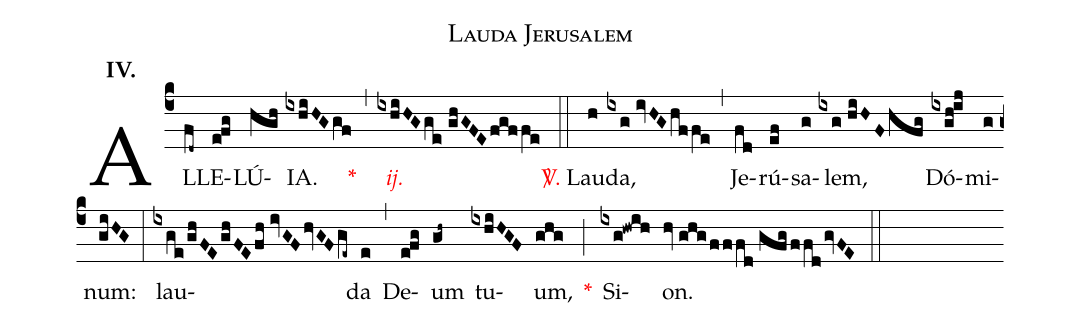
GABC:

name:Lauda Jerusalem;
mode:IV.;
office-part:Alleluia;
%%
(c4) AL(fd~)LE(e!fg)LÚ(hgh)IA.(ixhiHGgf) <v>\red{*}</v>(,) <v>\redit{ij.}</v>(ixhiHGge//ghGFE/fgffe) (::) <v>\red{\Vbar.}</v> Lau(h)da,(ixg//ivHG/hffe) (,) Je(fd)rú(ef)sa(g)lem,(ixg//hiHFhfg) Dó(ixgh!ij)mi(g)num:(giHG) (:) lau(ixge/ghFEghFEfh//ivGFhvGFge~)da(e) (,) De(e!fg)um(gh~) tu(ixhiHGF)um,(ghg) <v>\red{*}</v>(;) Si(ixg!hwih)on.(hv//ghg/fffd//gfg/ffdgvFE) (::)
